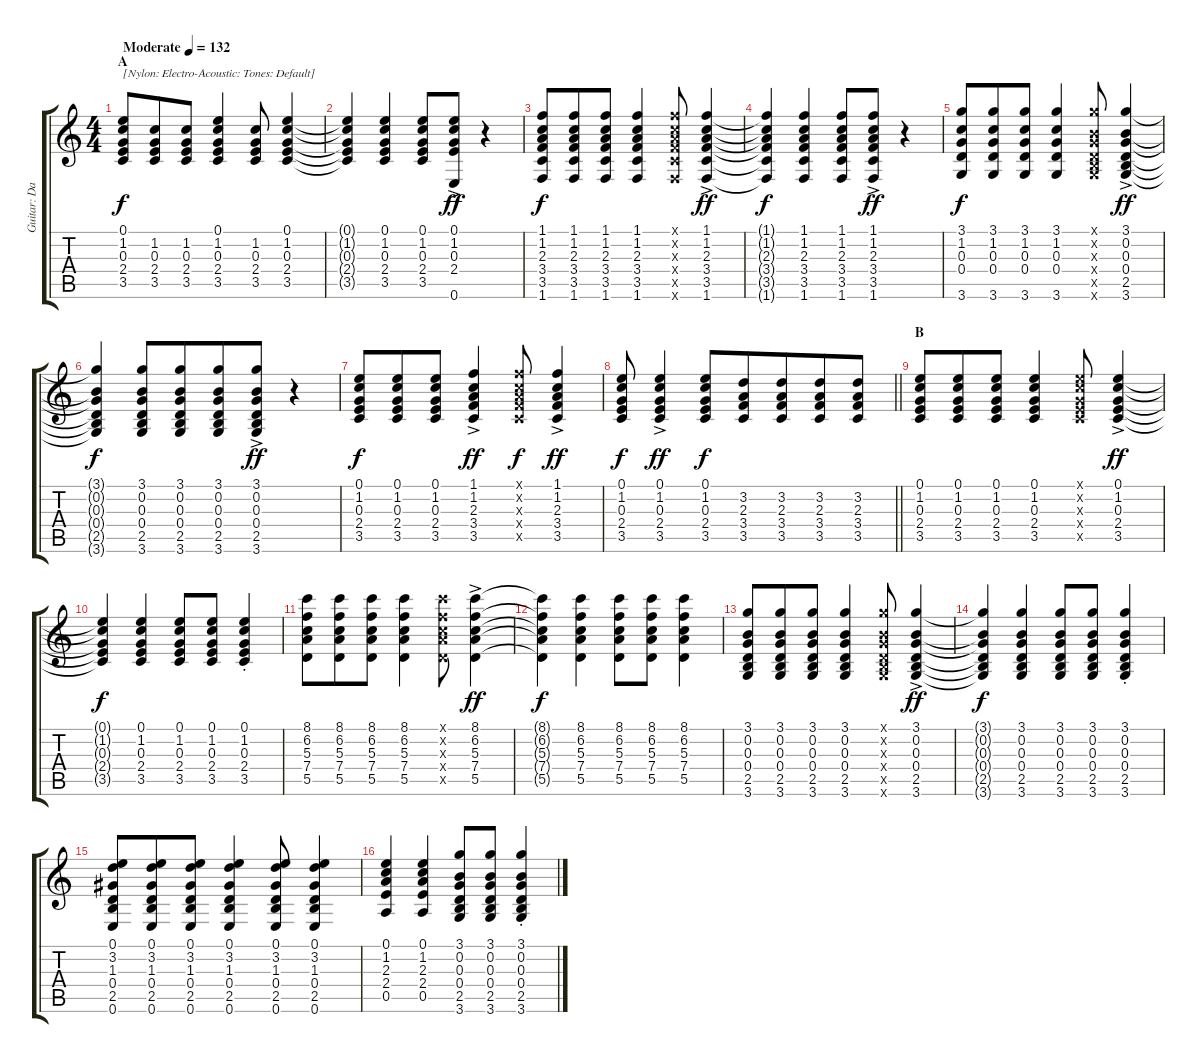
\track ("Guitar: Davey Johnstone" "Guitar: Da") {instrument acousticguitarnylon}
\staff {score tabs}
\tuning (E4 B3 G3 D3 A2 E2) {hide}
\ts (4 4)
\section ("" "A")
\tempo (132 "Moderate")
\clef g2
\ks c
(0.1 1.2 0.3 2.4 3.5).8{txt "[Nylon: Electro-Acoustic: Tones: Default]" dy f instrument acousticguitarnylon} (1.2 0.3 2.4 3.5).8{beam merge} (1.2 0.3 2.4 3.5).8 (0.1 1.2 0.3 2.4 3.5).4 (1.2 0.3 2.4 3.5).8 (0.1 1.2 0.3 2.4 3.5).4 |
(0.1{t} 1.2{t} 0.3{t} 2.4{t} 3.5{t}).4 (0.1 1.2 0.3 2.4 3.5).4 (0.1 1.2 0.3 2.4 3.5).8 (0.1{ac} 1.2{ac} 0.3{ac} 2.4{ac} 0.6{ac}).8{dy ff} r.4 |
(1.1 1.2 2.3 3.4 3.5 1.6).8{dy f} (1.1 1.2 2.3 3.4 3.5 1.6).8{beam merge} (1.1 1.2 2.3 3.4 3.5 1.6).8 (1.1 1.2 2.3 3.4 3.5 1.6).4 (1.1{x} 1.2{x} 2.3{x} 3.4{x} 3.5{x} 1.6{x}).8 (1.1{ac} 1.2{ac} 2.3{ac} 3.4{ac} 3.5{ac} 1.6{ac}).4{dy ff} |
(1.1{t} 1.2{t} 2.3{t} 3.4{t} 3.5{t} 1.6{t}).4{dy f} (1.1 1.2 2.3 3.4 3.5 1.6).4 (1.1 1.2 2.3 3.4 3.5 1.6).8 (1.1{ac} 1.2{ac} 2.3{ac} 3.4{ac} 3.5{ac} 1.6{ac}).8{dy ff} r.4 |
(3.1 1.2 0.3 0.4 3.6).8{dy f} (3.1 1.2 0.3 0.4 3.6).8{beam merge} (3.1 1.2 0.3 0.4 3.6).8 (3.1 1.2 0.3 0.4 3.6).4 (3.1{x} 0.2{x} 0.3{x} 0.4{x} 2.5{x} 3.6{x}).8 (3.1{ac} 0.2{ac} 0.3{ac} 0.4{ac} 2.5{ac} 3.6{ac}).4{dy ff} |
(3.1{t} 0.2{t} 0.3{t} 0.4{t} 2.5{t} 3.6{t}).4{dy f} (3.1 0.2 0.3 0.4 2.5 3.6).8 (3.1 0.2 0.3 0.4 2.5 3.6).8{beam merge} (3.1 0.2 0.3 0.4 2.5 3.6).8 (3.1{ac} 0.2{ac} 0.3{ac} 0.4{ac} 2.5{ac} 3.6{ac}).8{dy ff} r.4 |
(0.1 1.2 0.3 2.4 3.5).8{dy f} (0.1 1.2 0.3 2.4 3.5).8{beam merge} (0.1 1.2 0.3 2.4 3.5).8 (1.1{ac} 1.2{ac} 2.3{ac} 3.4{ac} 3.5{ac}).4{dy ff} (1.1{x} 1.2{x} 2.3{x} 3.4{x} 3.5{x}).8{dy f} (1.1{ac} 1.2{ac} 2.3{ac} 3.4{ac} 3.5{ac}).4{dy ff} |
\barLineRight lightlight
(0.1 1.2 0.3 2.4 3.5).8{dy f} (0.1{ac} 1.2{ac} 0.3{ac} 2.4{ac} 3.5{ac}).4{dy ff} (0.1 1.2 0.3 2.4 3.5).8{dy f beam merge} (3.2 2.3 3.4 3.5).8 (3.2 2.3 3.4 3.5).8{beam merge} (3.2 2.3 3.4 3.5).8 (3.2 2.3 3.4 3.5).8 |
\section ("" "B")
(0.1 1.2 0.3 2.4 3.5).8 (0.1 1.2 0.3 2.4 3.5).8{beam merge} (0.1 1.2 0.3 2.4 3.5).8 (0.1 1.2 0.3 2.4 3.5).4 (0.1{x} 1.2{x} 0.3{x} 2.4{x} 3.5{x}).8 (0.1{ac} 1.2{ac} 0.3{ac} 2.4{ac} 3.5{ac}).4{dy ff} |
(0.1{t} 1.2{t} 0.3{t} 2.4{t} 3.5{t}).4{dy f} (0.1 1.2 0.3 2.4 3.5).4 (0.1 1.2 0.3 2.4 3.5).8 (0.1 1.2 0.3 2.4 3.5).8{beam merge} (0.1{st} 1.2{st} 0.3{st} 2.4{st} 3.5{st}).4 |
(8.1 6.2 5.3 7.4 5.5).8 (8.1 6.2 5.3 7.4 5.5).8{beam merge} (8.1 6.2 5.3 7.4 5.5).8 (8.1 6.2 5.3 7.4 5.5).4 (8.1{x} 6.2{x} 5.3{x} 7.4{x} 5.5{x}).8 (8.1{ac} 6.2{ac} 5.3{ac} 7.4{ac} 5.5{ac}).4{dy ff} |
(8.1{t} 6.2{t} 5.3{t} 7.4{t} 5.5{t}).4{dy f} (8.1 6.2 5.3 7.4 5.5).4 (8.1 6.2 5.3 7.4 5.5).8 (8.1 6.2 5.3 7.4 5.5).8 (8.1 6.2 5.3 7.4 5.5).4 |
(3.1 0.2 0.3 0.4 2.5 3.6).8 (3.1 0.2 0.3 0.4 2.5 3.6).8{beam merge} (3.1 0.2 0.3 0.4 2.5 3.6).8 (3.1 0.2 0.3 0.4 2.5 3.6).4 (3.1{x} 0.2{x} 0.3{x} 0.4{x} 2.5{x} 3.6{x}).8 (3.1{ac} 0.2{ac} 0.3{ac} 0.4{ac} 2.5{ac} 3.6{ac}).4{dy ff} |
(3.1{t} 0.2{t} 0.3{t} 0.4{t} 2.5{t} 3.6{t}).4{dy f} (3.1 0.2 0.3 0.4 2.5 3.6).4 (3.1 0.2 0.3 0.4 2.5 3.6).8 (3.1 0.2 0.3 0.4 2.5 3.6).8{beam merge} (3.1{st} 0.2{st} 0.3{st} 0.4{st} 2.5{st} 3.6{st}).4 |
(0.1 3.2 1.3 0.4 2.5 0.6).8 (0.1 3.2 1.3 0.4 2.5 0.6).8{beam merge} (0.1 3.2 1.3 0.4 2.5 0.6).8 (0.1 3.2 1.3 0.4 2.5 0.6).4 (0.1 3.2 1.3 0.4 2.5 0.6).8 (0.1 3.2 1.3 0.4 2.5 0.6).4 |
(0.1 1.2 2.3 2.4 0.5).4 (0.1 1.2 2.3 2.4 0.5).4 (3.1 0.2 0.3 0.4 2.5 3.6).8 (3.1 0.2 0.3 0.4 2.5 3.6).8{beam merge} (3.1{st} 0.2{st} 0.3{st} 0.4{st} 2.5{st} 3.6{st}).4
